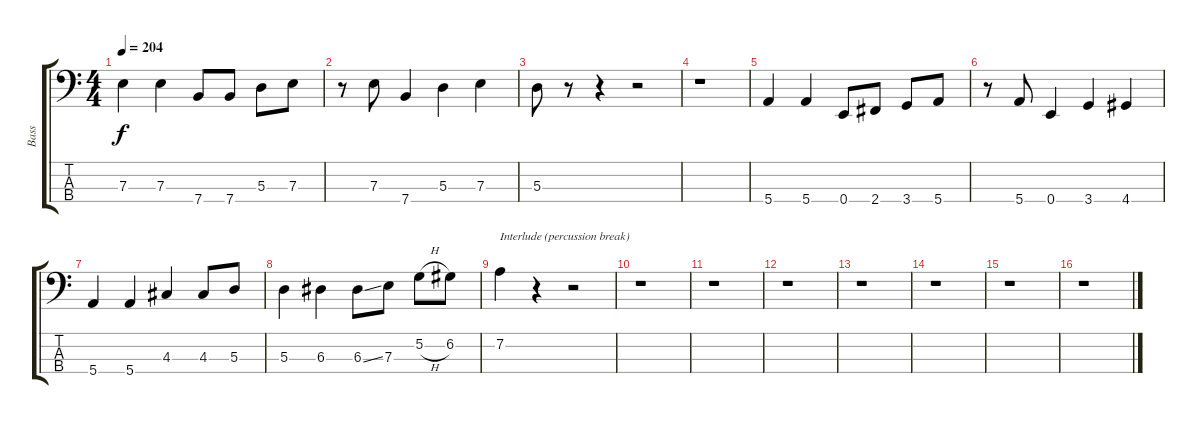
\track ("Bass" "Bass") {instrument electricbassfinger}
\staff {score tabs}
\tuning (G2 D2 A1 E1) {hide}
\ts (4 4)
\tempo 204
\clef f4
\ks c
7.3.4{dy f} 7.3.4 7.4.8 7.4.8 5.3.8 7.3.8 |
r.8 7.3.8 7.4.4 5.3.4 7.3.4 |
5.3.8 r.8 r.4 r.2 |
r.1 |
5.4.4 5.4.4 0.4.8 2.4.8 3.4.8 5.4.8 |
r.8 5.4.8 0.4.4 3.4.4 4.4.4 |
5.4.4 5.4.4 4.3.4 4.3.8 5.3.8 |
5.3.4 6.3.4 6.3{ss}.8 7.3.8 5.2{h}.8 6.2.8 |
7.2.4{txt "Interlude (percussion break)"} r.4 r.2 |
r.1 |
r.1 |
r.1 |
r.1 |
r.1 |
r.1 |
r.1
